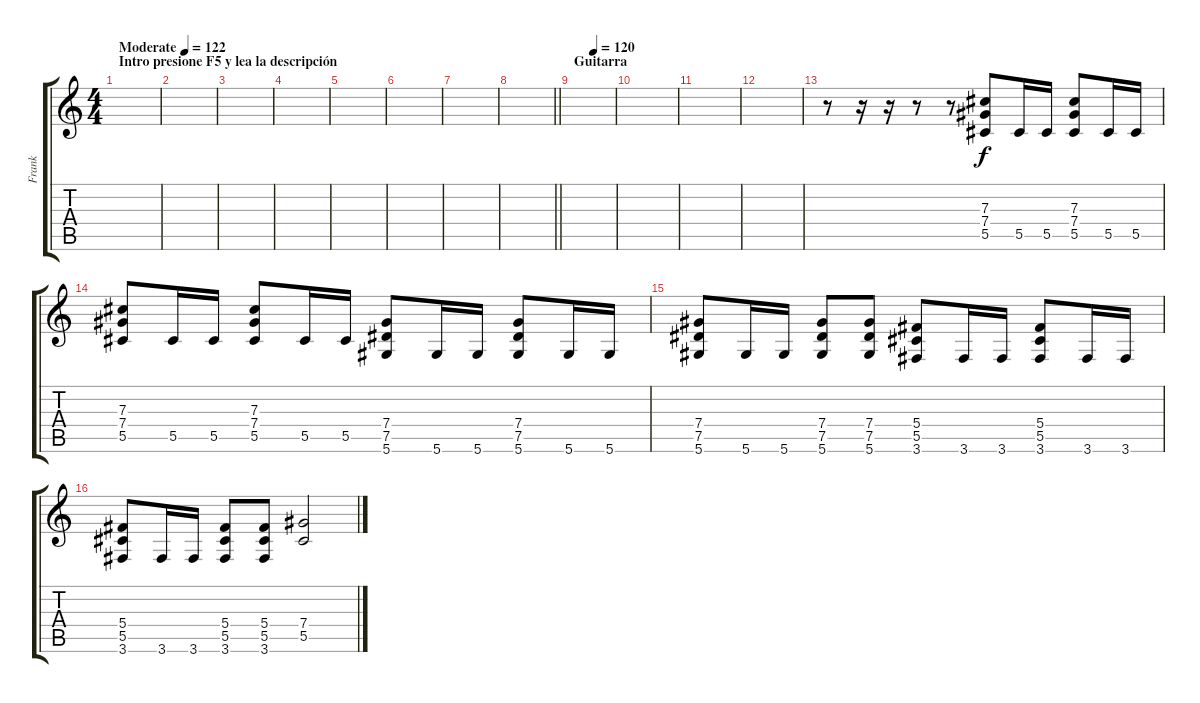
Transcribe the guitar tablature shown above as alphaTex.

\track ("Frank" "Frank") {instrument distortionguitar}
\staff {score tabs}
\tuning (Eb4 Bb3 Gb3 Db3 Ab2 Eb2) {hide}
\ts (4 4)
\section ("" "Intro presione F5 y lea la descripción")
\tempo (122 "Moderate")
\clef g2
\ks c
|
|
|
|
|
|
|
\barLineRight lightlight
|
\section ("" "Guitarra")
\tempo (120 0.5)
|
|
|
|
r.8 r.16 r.16 r.8 r.8 (7.3 7.4 5.5).8 5.5.16 5.5.16 (7.3 7.4 5.5).8 5.5.16 5.5.16 |
(7.3 7.4 5.5).8 5.5.16 5.5.16 (7.3 7.4 5.5).8 5.5.16 5.5.16 (7.4 7.5 5.6).8 5.6.16 5.6.16 (7.4 7.5 5.6).8 5.6.16 5.6.16 |
(7.4 7.5 5.6).8 5.6.16 5.6.16 (7.4 7.5 5.6).8 (7.4 7.5 5.6).8 (5.4 5.5 3.6).8 3.6.16 3.6.16 (5.4 5.5 3.6).8 3.6.16 3.6.16 |
(5.4 5.5 3.6).8 3.6.16 3.6.16 (5.4 5.5 3.6).8 (5.4 5.5 3.6).8 (7.4 5.5).2
